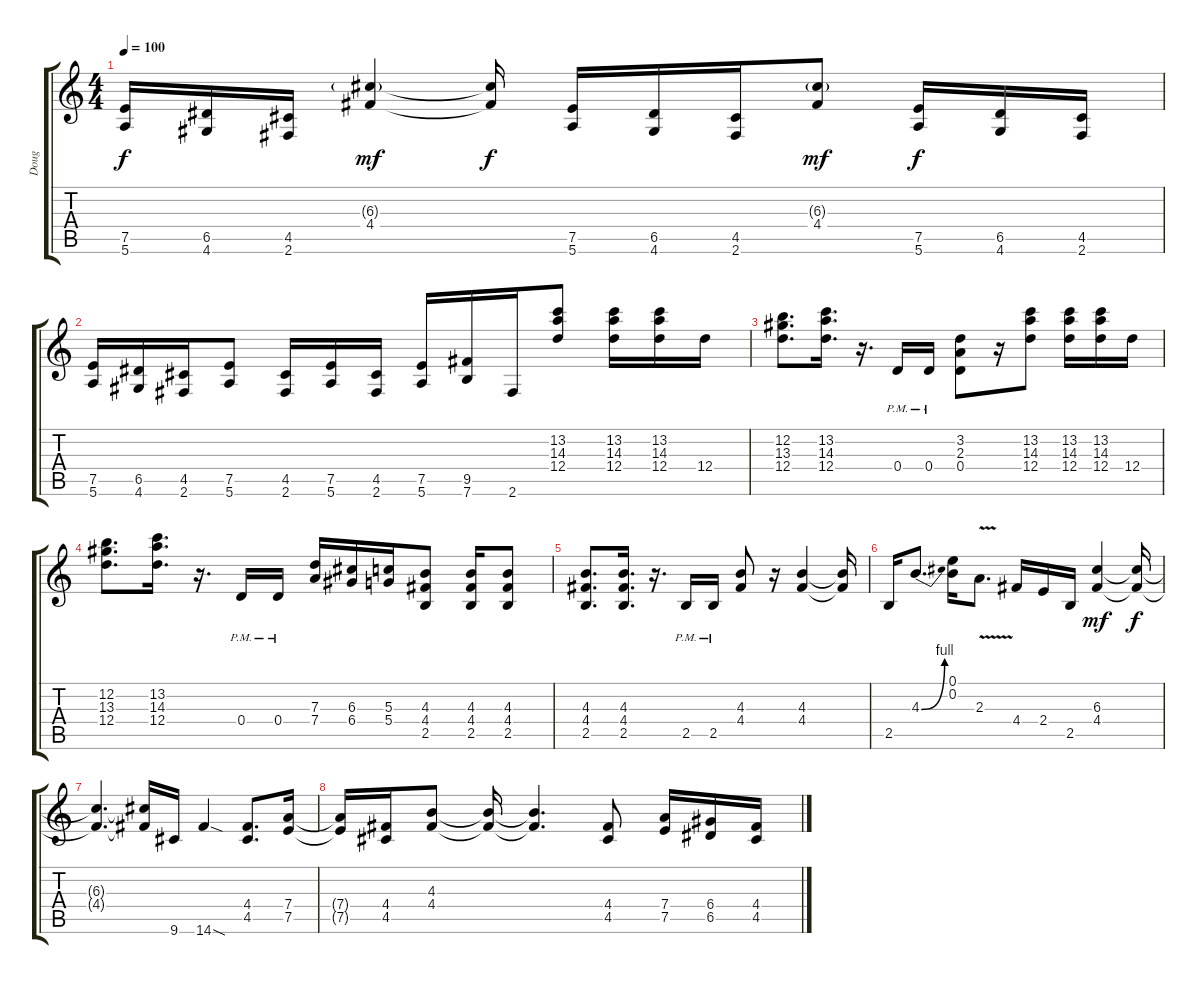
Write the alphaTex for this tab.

\track ("Doug" "Doug") {instrument overdrivenguitar}
\staff {score tabs}
\tuning (E4 B3 G3 D3 A2 E2) {hide}
\ts (4 4)
\tempo 100
\clef g2
\ks c
(7.5 5.6).16{dy f} (6.5 4.6).16 (4.5 2.6).16 (6.3{g} 4.4).4{dy mf} (6.3{t} 4.4{t}).16{dy f} (7.5 5.6).16 (6.5 4.6).16 (4.5 2.6).16 (6.3{g} 4.4).8{dy mf} (7.5 5.6).16{dy f} (6.5 4.6).16 (4.5 2.6).16 |
(7.5 5.6).16 (6.5 4.6).16 (4.5 2.6).16 (7.5 5.6).8 (4.5 2.6).16 (7.5 5.6).16 (4.5 2.6).16 (7.5 5.6).16 (9.5 7.6).16 2.6.16 (13.2 14.3 12.4).8 (13.2 14.3 12.4).16 (13.2 14.3 12.4).16 12.4.16 |
(12.2 13.3 12.4).8{d} (13.2 14.3 12.4).16{d} r.16{d} 0.4{pm}.16 0.4{pm}.16 (3.2 2.3 0.4).8 r.16 (13.2 14.3 12.4).8 (13.2 14.3 12.4).16 (13.2 14.3 12.4).16 12.4.16 |
(12.2 13.3 12.4).8{d} (13.2 14.3 12.4).16{d} r.16{d} 0.4{pm}.16 0.4{pm}.16 (7.3 7.4).16 (6.3 6.4).16 (5.3 5.4).16 (4.3 4.4 2.5).8 (4.3 4.4 2.5).16 (4.3 4.4 2.5).8 |
(4.3 4.4 2.5).8{d} (4.3 4.4 2.5).16{d} r.16{d} 2.5{pm}.16 2.5{pm}.16 (4.3 4.4).8 r.16 (4.3 4.4).4 (4.3{t} 4.4{t}).16 |
2.5.16 4.3{be (bend 0 0 60 4)}.8{d} (0.1 0.2).16 2.3{v}.8{d} 4.4.16 2.4.16 2.5.16 (6.3 4.4).4{dy mf} (6.3{t} 4.4{t}).16{dy f} |
(6.3{t} 4.4{t}).4{d} (6.3{t} 4.4{t}).16 9.6.16 14.6{sod}.4 (4.4 4.5).8{d} (7.4 7.5).16 |
(7.4{t} 7.5{t}).16 (4.4 4.5).16 (4.3 4.4).8 (4.3{t} 4.4{t}).16 (4.3{t} 4.4{t}).4{d} (4.4 4.5).8 (7.4 7.5).16 (6.4 6.5).16 (4.4 4.5).16
